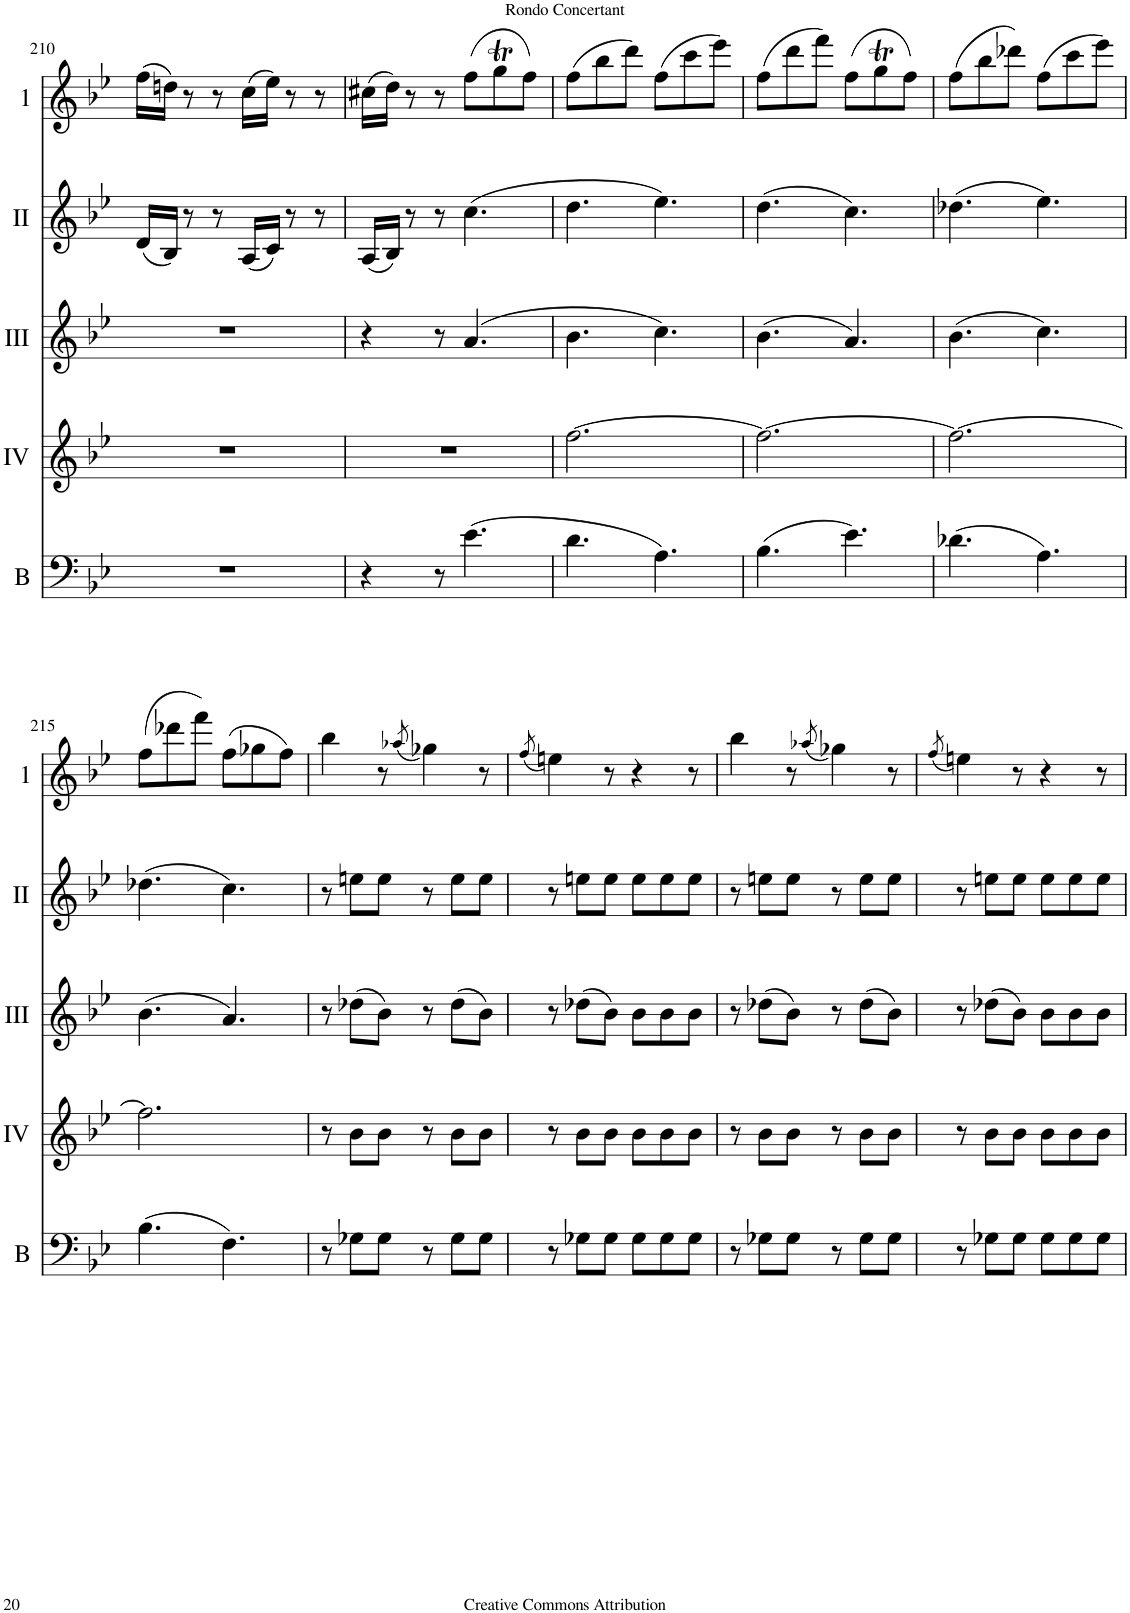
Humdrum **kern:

**kern	**kern	**kern	**kern	**kern
*part5	*part4	*part3	*part2	*part1
*staff5	*staff4	*staff3	*staff2	*staff1
*I"Basson	*I"Acc. 4	*I"Acc. 3	*I"Acc. 2	*I"Acc. 1
*I'B	*	*	*	*
!!LO:PB:g=z
*clefF4	*clefG2	*clefG2	*clefG2	*clefG2
*Trd7c12	*Trd7c12	*	*	*
*k[b-e-]	*k[b-e-]	*k[b-e-]	*k[b-e-]	*k[b-e-]
*M6/8	*M6/8	*M6/8	*M6/8	*M6/8
=210	=210	=210	=210	=210
2.r	2.r	2.r	(16d/LL	(16ff\LL
.	.	.	16B-/JJ)	16ddn\JJ)
.	.	.	8r	8r
.	.	.	8r	8r
.	.	.	(16A/LL	(16cc\LL
.	.	.	16c/JJ)	16ee-\JJ)
.	.	.	8r	8r
.	.	.	8r	8r
=211	=211	=211	=211	=211
4r	2.r	4r	(16A/LL	(16cc#X\LL
.	.	.	16B-/JJ)	16dd\JJ)
.	.	.	8r	8r
8r	.	8r	8r	8r
(4.e-\	.	(4.a/	(4.cc\	(8ff\L
.	.	.	.	8ggT\
.	.	.	.	8ff\J)
=212	=212	=212	=212	=212
4.d\	[2.ff\	4.b-\	4.dd\	(8ff\L
.	.	.	.	8bb-\
.	.	.	.	8ddd\J)
4.A\)	.	4.cc\)	4.ee-\)	(8ff\L
.	.	.	.	8ccc\
.	.	.	.	8eee-\J)
=213	=213	=213	=213	=213
(4.B-\	2.ff\_	(4.b-\	(4.dd\	(8ff\L
.	.	.	.	8ddd\
.	.	.	.	8fff\J)
4.e-\)	.	4.a/)	4.cc\)	(8ff\L
.	.	.	.	8ggT\
.	.	.	.	8ff\J)
=214	=214	=214	=214	=214
(4.d-X\	2.ff\_	(4.b-\	(4.dd-X\	(8ff\L
.	.	.	.	8bb-\
.	.	.	.	8ddd-X\J)
4.A\)	.	4.cc\)	4.ee-\)	(8ff\L
.	.	.	.	8ccc\
.	.	.	.	8eee-\J)
!!LO:LB:g=z
=215	=215	=215	=215	=215
(4.B-\	2.ff\]	(4.b-\	(4.dd-X\	(8ff\L
.	.	.	.	8ddd-X\
.	.	.	.	8fff\J)
4.F\)	.	4.a/)	4.cc\)	(8ff\L
.	.	.	.	8gg-X\
.	.	.	.	8ff\J)
=216	=216	=216	=216	=216
8r	8r	8r	8r	4bb-\
8G-X\L	8b-\L	(8dd-X\L	8een\L	.
8G-\J	8b-\J	8b-\J)	8ee\J	8r
.	.	.	.	(8qaa-X/
8r	8r	8r	8r	4gg-X\)
8G-\L	8b-\L	(8dd-\L	8ee\L	.
8G-\J	8b-\J	8b-\J)	8ee\J	8r
=217	=217	=217	=217	=217
.	.	.	.	(8qff/
8r	8r	8r	8r	4een\)
8G-X\L	8b-\L	(8dd-X\L	8een\L	.
8G-\J	8b-\J	8b-\J)	8ee\J	8r
8G-\L	8b-\L	8b-\L	8ee\L	4r
8G-\	8b-\	8b-\	8ee\	.
8G-\J	8b-\J	8b-\J	8ee\J	8r
=218	=218	=218	=218	=218
8r	8r	8r	8r	4bb-\
8G-X\L	8b-\L	(8dd-X\L	8een\L	.
8G-\J	8b-\J	8b-\J)	8ee\J	8r
.	.	.	.	(8qaa-X/
8r	8r	8r	8r	4gg-X\)
8G-\L	8b-\L	(8dd-\L	8ee\L	.
8G-\J	8b-\J	8b-\J)	8ee\J	8r
=219	=219	=219	=219	=219
.	.	.	.	(8qff/
8r	8r	8r	8r	4een\)
8G-X\L	8b-\L	(8dd-X\L	8een\L	.
8G-\J	8b-\J	8b-\J)	8ee\J	8r
8G-\L	8b-\L	8b-\L	8ee\L	4r
8G-\	8b-\	8b-\	8ee\	.
8G-\J	8b-\J	8b-\J	8ee\J	8r
=	=	=	=	=
*-	*-	*-	*-	*-
